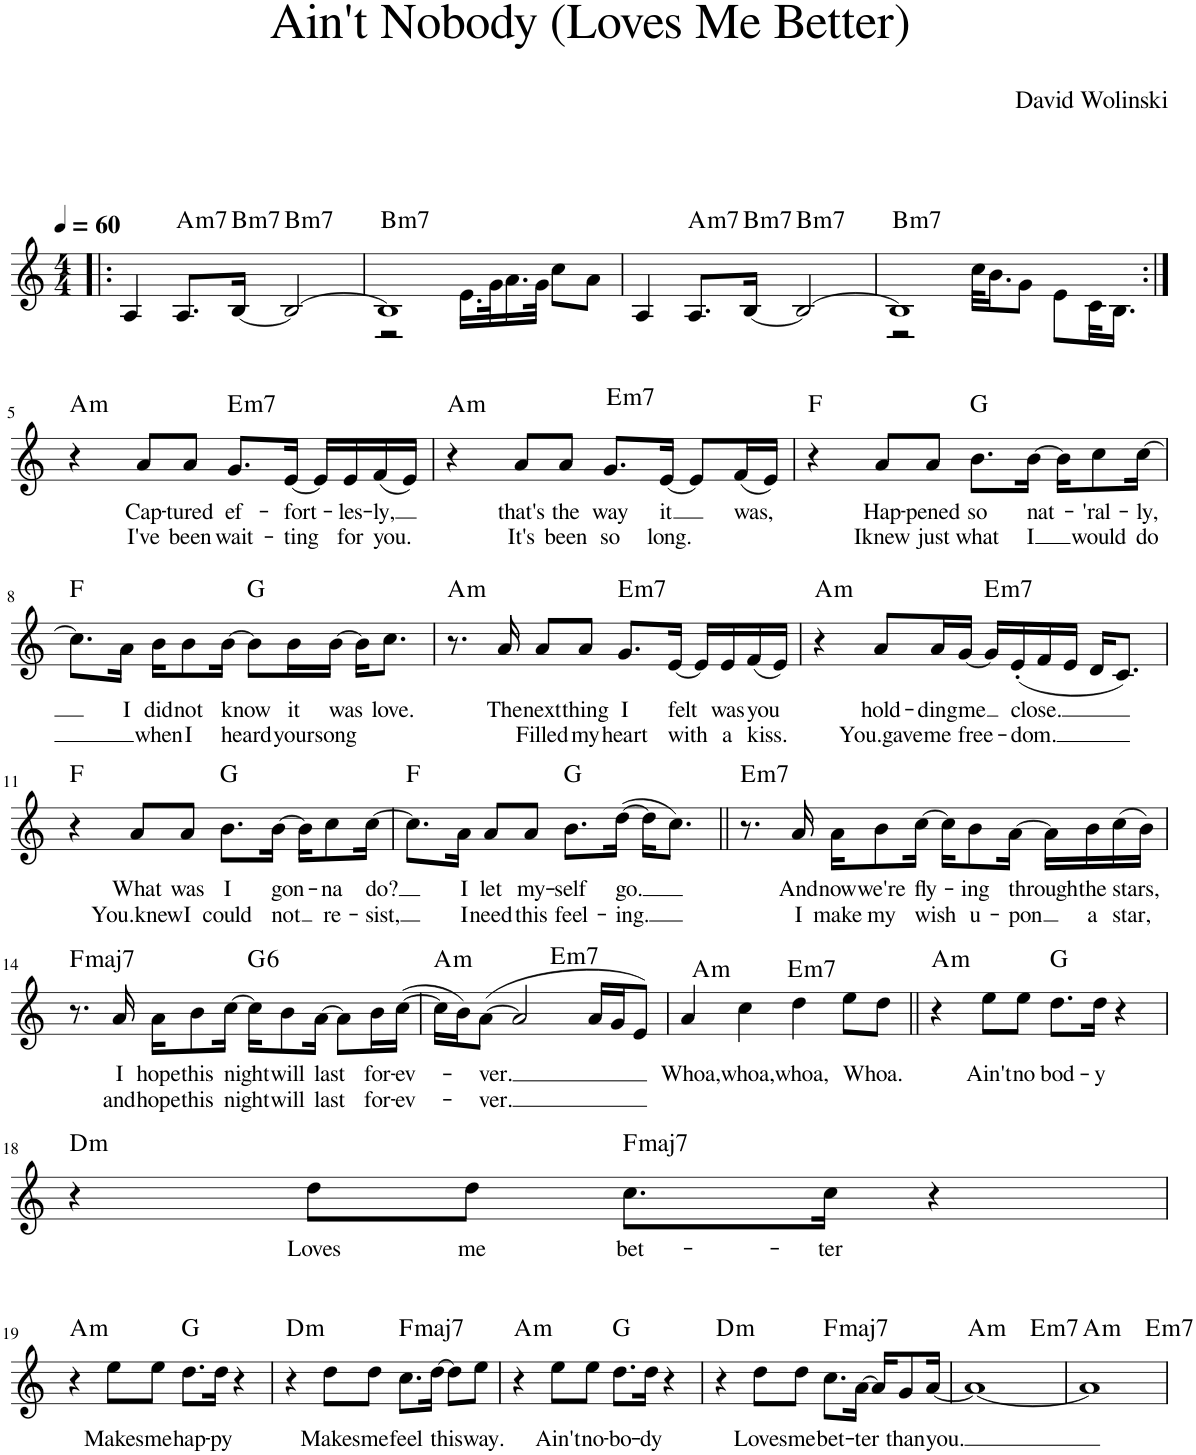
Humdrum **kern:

**kern	**text	**text	**harte
*part1	*part1	*part1	*part1
*staff1	*staff1	*staff1	*
*I"Piano	*	*	*
*I'Pno.	*	*	*
*clefG2	*	*	*
*k[]	*	*	*
*M4/4	*	*	*
*MM60	*	*	*
=1!|:	=1!|:	=1!|:	=1!|:
4A/	.	.	.
!	!	!	!LO:H:kt=m7
8.A/L	.	.	A:min7
!	!	!	!LO:H:kt=m7
[16B/Jk	.	.	B:min7
!	!	!	!LO:H:kt=m7
2B/_	.	.	B:min7
=2	=2	=2	=2
*^	*	*	*
!	!	!	!	!LO:H:kt=m7
1B]	2r	.	.	B:min7
.	16.e\LL	.	.	.
.	32g\K	.	.	.
.	16.a\	.	.	.
.	32g\JJk	.	.	.
.	8cc\L	.	.	.
.	8a\J	.	.	.
*v	*v	*	*	*
=3	=3	=3	=3
4A/	.	.	.
!	!	!	!LO:H:kt=m7
8.A/L	.	.	A:min7
!	!	!	!LO:H:kt=m7
[16B/Jk	.	.	B:min7
!	!	!	!LO:H:kt=m7
2B/_	.	.	B:min7
=4	=4	=4	=4
*^	*	*	*
!	!	!	!	!LO:H:kt=m7
1B]	2r	.	.	B:min7
.	32cc\KLL	.	.	.
.	16.b\J	.	.	.
.	8g\J	.	.	.
.	8e\L	.	.	.
.	32c\KL	.	.	.
.	16.B\JJ	.	.	.
!!LO:LB:g=z	!!
=5:|!	=5:|!	=5:|!	=5:|!	=5:|!
!	!	!	!	!LO:H:kt=m
*v	*v	*	*	*
4r	.	.	A:min
!	!LO:LY:b	!LO:LY:b	!
8a/L	Cap-	I've	.
!	!LO:LY:b	!LO:LY:b	!
8a/J	-tured	been	.
!	!LO:LY:b	!LO:LY:b	!LO:H:kt=m7
8.g/L	ef-	wait-	E:min7
!	!LO:LY:b	!LO:LY:b	!
[16e/Jk	-fort-	-ting	.
16e/LL]	.	.	.
!	!LO:LY:b	!LO:LY:b	!
16e/	-les-	for	.
!	!LO:LY:b	!LO:LY:b	!
(16fn/	-ly,	you.	.
16e/JJ)	.	.	.
=6	=6	=6	=6
!	!	!	!LO:H:kt=m
4r	.	.	A:min
!	!LO:LY:b	!LO:LY:b	!
8a/L	that's	It's	.
!	!LO:LY:b	!LO:LY:b	!
8a/J	the	been	.
!	!LO:LY:b	!LO:LY:b	!LO:H:kt=m7
8.g/L	way	so	E:min7
!	!LO:LY:b	!LO:LY:b	!
[16e/Jk	it	long.	.
8e/L]	.	.	.
!	!LO:LY:b	!	!
(16f/L	was,	.	.
16e/JJ)	.	.	.
=7	=7	=7	=7
4r	.	.	F:maj
!	!LO:LY:b	!LO:LY:b	!
8a/L	Hap-	Iknew	.
!	!LO:LY:b	!LO:LY:b	!
8a/J	-pened	just	.
!	!LO:LY:b	!LO:LY:b	!
8.b\L	so	what	G:maj
!	!LO:LY:b	!LO:LY:b	!
[16b\Jk	nat-	I	.
16b\KL]	.	.	.
!	!LO:LY:b	!LO:LY:b	!
8cc\	-'ral-	would	.
!	!LO:LY:b	!LO:LY:b	!
[16cc\Jk	-ly,	do	.
!!LO:LB:g=z
=8	=8	=8	=8
8.cc\L]	.	.	F:maj
!	!LO:LY:b	!	!
16a\Jk	I	.	.
!	!LO:LY:b	!LO:LY:b	!
16b\KL	did	when	.
!	!LO:LY:b	!LO:LY:b	!
8b\	not	I	.
!	!LO:LY:b	!LO:LY:b	!
[16b\Jk	know	heard	.
8b\L]	.	.	G:maj
!	!LO:LY:b	!LO:LY:b	!
16b\L	it	your	.
!	!LO:LY:b	!LO:LY:b	!
[16b\JJ	was	song	.
16b\KL]	.	.	.
!	!LO:LY:b	!	!
8.cc\J	love.	.	.
=9	=9	=9	=9
!	!	!	!LO:H:kt=m
8.r	.	.	A:min
!	!LO:LY:b	!	!
16a/	The	.	.
!	!LO:LY:b	!LO:LY:b	!
8a/L	next	Filled	.
!	!LO:LY:b	!LO:LY:b	!
8a/J	thing	my	.
!	!LO:LY:b	!LO:LY:b	!LO:H:kt=m7
8.g/L	I	heart	E:min7
!	!LO:LY:b	!LO:LY:b	!
[16e/Jk	felt	with	.
16e/LL]	.	.	.
!	!LO:LY:b	!LO:LY:b	!
16e/	was	a	.
!	!LO:LY:b	!LO:LY:b	!
(16f/	you	kiss.	.
16e/JJ)	.	.	.
=10	=10	=10	=10
!	!	!	!LO:H:kt=m
4r	.	.	A:min
!	!LO:LY:b	!LO:LY:b	!
8a/L	hold-	You.gave	.
!	!LO:LY:b	!LO:LY:b	!
16a/L	-ding	me	.
!	!LO:LY:b	!LO:LY:b	!
[16g/JJ	me	free-	.
!	!	!	!LO:H:kt=m7
16g/LL]	.	.	E:min7
!	!LO:LY:b	!LO:LY:b	!
(16e'/	close.	-dom.	.
16f/	.	.	.
16e/JJ	.	.	.
16d/KL	.	.	.
8.c/J)	.	.	.
!!LO:LB:g=z
=11	=11	=11	=11
4r	.	.	F:maj
!	!LO:LY:b	!LO:LY:b	!
8a/L	What	You.knew	.
!	!LO:LY:b	!LO:LY:b	!
8a/J	was	I	.
!	!LO:LY:b	!LO:LY:b	!
8.b\L	I	could	G:maj
!	!LO:LY:b	!LO:LY:b	!
[16b\Jk	gon-	not	.
16b\KL]	.	.	.
!	!LO:LY:b	!LO:LY:b	!
8cc\	-na	re-	.
!	!LO:LY:b	!LO:LY:b	!
[16cc\Jk	do?	-sist,	.
=12	=12	=12	=12
8.cc\L]	.	.	F:maj
!	!LO:LY:b	!LO:LY:b	!
16a\Jk	I	I	.
!	!LO:LY:b	!LO:LY:b	!
8a/L	let	need	.
!	!LO:LY:b	!LO:LY:b	!
8a/J	my-	this	.
!	!LO:LY:b	!LO:LY:b	!
8.b\L	-self	feel-	G:maj
!	!LO:LY:b	!LO:LY:b	!
([16dd\Jk	go.	-ing.	.
16dd\KL]	.	.	.
8.cc\J)	.	.	.
=13||	=13||	=13||	=13||
!	!	!	!LO:H:kt=m7
8.r	.	.	E:min7
!	!LO:LY:b	!LO:LY:b	!
16a/	And	I	.
!	!LO:LY:b	!LO:LY:b	!
16a\KL	now	make	.
!	!LO:LY:b	!LO:LY:b	!
8b\	we're	my	.
!	!LO:LY:b	!LO:LY:b	!
[16cc\Jk	fly-	wish	.
16cc\KL]	.	.	.
!	!LO:LY:b	!LO:LY:b	!
8b\	-ing	u-	.
!	!LO:LY:b	!LO:LY:b	!
[16a\Jk	through	-pon	.
16a\LL]	.	.	.
!	!LO:LY:b	!LO:LY:b	!
16b\	the	a	.
!	!LO:LY:b	!LO:LY:b	!
(16cc\	stars,	star,	.
16b\JJ)	.	.	.
!!LO:LB:g=z
=14	=14	=14	=14
!	!	!	!LO:H:kt=maj7
8.r	.	.	F:maj7
!	!LO:LY:b	!LO:LY:b	!
16a/	I	and	.
!	!LO:LY:b	!LO:LY:b	!
16a\KL	hope	hope	.
!	!LO:LY:b	!LO:LY:b	!
8b\	this	this	.
!	!LO:LY:b	!LO:LY:b	!
[16cc\Jk	night	night	.
!	!	!	!LO:H:kt=6
16cc\KL]	.	.	G:maj6
!	!LO:LY:b	!LO:LY:b	!
8b\	will	will	.
!	!LO:LY:b	!LO:LY:b	!
[16a\Jk	last	last	.
8a\L]	.	.	.
!	!LO:LY:b	!LO:LY:b	!
16b\L	for-	for-	.
!	!LO:LY:b	!LO:LY:b	!
([16cc\JJ	-ev-	-ev-	.
=15	=15	=15	=15
!	!	!	!LO:H:kt=m
*^	*	*	*
16cc\LL]	2ryy	.	.	A:min
16b\J)	.	.	.	.
!	!	!LO:LY:b	!LO:LY:b	!
([8a\J	.	-ver.	-ver.	.
2a/]	.	.	.	.
!	!	!	!	!LO:H:kt=m7
.	2ryy	.	.	E:min7
16a/LL	.	.	.	.
16g/J	.	.	.	.
8e/J)	.	.	.	.
=16	=16	=16	=16	=16
!	!	!LO:LY:b	!	!LO:H:kt=m
*v	*v	*	*	*
4a/	Whoa,	.	A:min
!	!LO:LY:b	!	!
4cc\	whoa,	.	.
!	!LO:LY:b	!	!LO:H:kt=m7
4dd\	whoa,	.	E:min7
!	!LO:LY:b	!	!
8ee\L	Whoa.	.	.
8dd\J	.	.	.
=17||	=17||	=17||	=17||
!	!	!	!LO:H:kt=m
4r	.	.	A:min
!	!LO:LY:b	!	!
8ee\L	Ain't	.	.
!	!LO:LY:b	!	!
8ee\J	no	.	.
!	!LO:LY:b	!	!
8.dd\L	bod-	.	G:maj
!	!LO:LY:b	!	!
16dd\Jk	-y	.	.
4r	.	.	.
!!LO:LB:g=z
=18	=18	=18	=18
!	!	!	!LO:H:kt=m
4r	.	.	D:min
!	!LO:LY:b	!	!
8dd\L	Loves	.	.
!	!LO:LY:b	!	!
8dd\J	me	.	.
!	!LO:LY:b	!	!LO:H:kt=maj7
8.cc\L	bet-	.	F:maj7
!	!LO:LY:b	!	!
16cc\Jk	-ter	.	.
4r	.	.	.
!!LO:LB:g=z
=19	=19	=19	=19
!	!	!	!LO:H:kt=m
4r	.	.	A:min
!	!LO:LY:b	!	!
8ee\L	Makes	.	.
!	!LO:LY:b	!	!
8ee\J	me	.	.
!	!LO:LY:b	!	!
8.dd\L	hap-	.	G:maj
!	!LO:LY:b	!	!
16dd\Jk	-py	.	.
4r	.	.	.
=20	=20	=20	=20
!	!	!	!LO:H:kt=m
4r	.	.	D:min
!	!LO:LY:b	!	!
8dd\L	Makes	.	.
!	!LO:LY:b	!	!
8dd\J	me	.	.
!	!LO:LY:b	!	!LO:H:kt=maj7
8.cc\L	feel	.	F:maj7
!	!LO:LY:b	!	!
[16dd\Jk	this	.	.
8dd\L]	.	.	.
!	!LO:LY:b	!	!
8ee\J	way.	.	.
=21	=21	=21	=21
!	!	!	!LO:H:kt=m
4r	.	.	A:min
!	!LO:LY:b	!	!
8ee\L	Ain't	.	.
!	!LO:LY:b	!	!
8ee\J	no-	.	.
!	!LO:LY:b	!	!
8.dd\L	-bo-	.	G:maj
!	!LO:LY:b	!	!
16dd\Jk	-dy	.	.
4r	.	.	.
=22	=22	=22	=22
!	!	!	!LO:H:kt=m
4r	.	.	D:min
!	!LO:LY:b	!	!
8dd\L	Loves	.	.
!	!LO:LY:b	!	!
8dd\J	me	.	.
!	!LO:LY:b	!	!LO:H:kt=maj7
8.cc\L	bet-	.	F:maj7
!	!LO:LY:b	!	!
[16a\Jk	-ter	.	.
16a/KL]	.	.	.
!	!LO:LY:b	!	!
8g/	than	.	.
!	!LO:LY:b	!	!
[16a/Jk	you.	.	.
=23	=23	=23	=23
!	!	!	!LO:H:kt=m
*^	*	*	*
1a_	2.ryy	.	.	A:min
!	!	!	!	!LO:H:kt=m7
.	4ryy	.	.	E:min7
=24	=24	=24	=24	=24
!	!	!	!	!LO:H:kt=m
1a]	2.ryy	.	.	A:min
!	!	!	!	!LO:H:kt=m7
.	4ryy	.	.	E:min7
*v	*v	*	*	*
=	=	=	=
*-	*-	*-	*-
